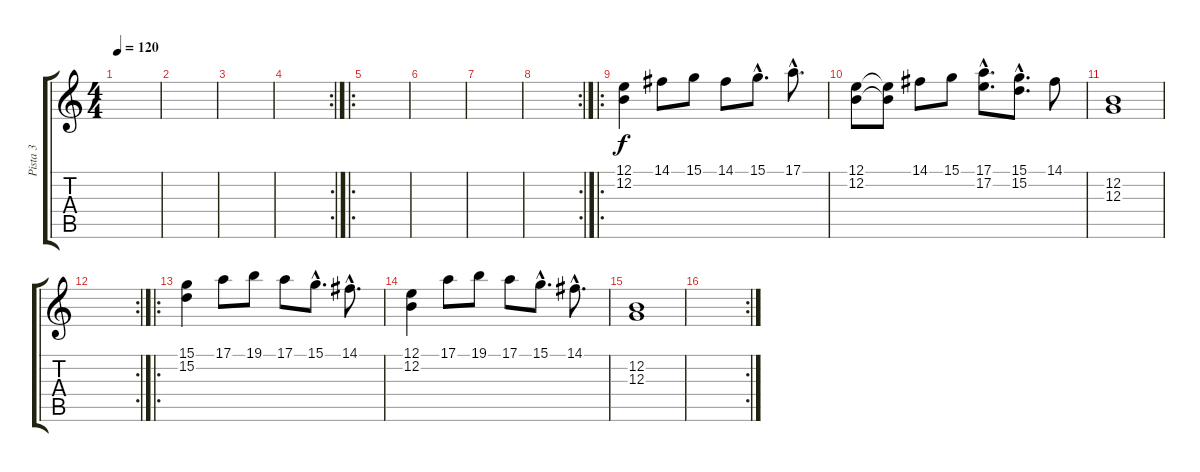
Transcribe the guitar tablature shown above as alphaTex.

\track ("Pista 3" "Pista 3") {instrument brightacousticpiano}
\staff {score tabs}
\tuning (E4 B3 G3 D3 A2 E2) {hide}
\ts (4 4)
\tempo 120
\clef g2
\ks c
|
|
|
\rc 2
|
\ro
|
|
|
\rc 2
|
\ro
(12.1 12.2).4 14.1.8 15.1.8 14.1.8 15.1{hac}.8{d} 17.1{hac}.8{d} |
(12.1 12.2).8 (12.1{t} 12.2{t}).8 14.1.8 15.1.8 (17.1{hac} 17.2{hac}).8{d} (15.1{hac} 15.2{hac}).8{d} 14.1.8 |
(12.2 12.3).1 |
\rc 2
|
\ro
(15.1 15.2).4 17.1.8 19.1.8 17.1.8 15.1{hac}.8{d} 14.1{hac}.8{d} |
(12.1 12.2).4 17.1.8 19.1.8 17.1.8 15.1{hac}.8{d} 14.1{hac}.8{d} |
(12.2 12.3).1 |
\rc 2
